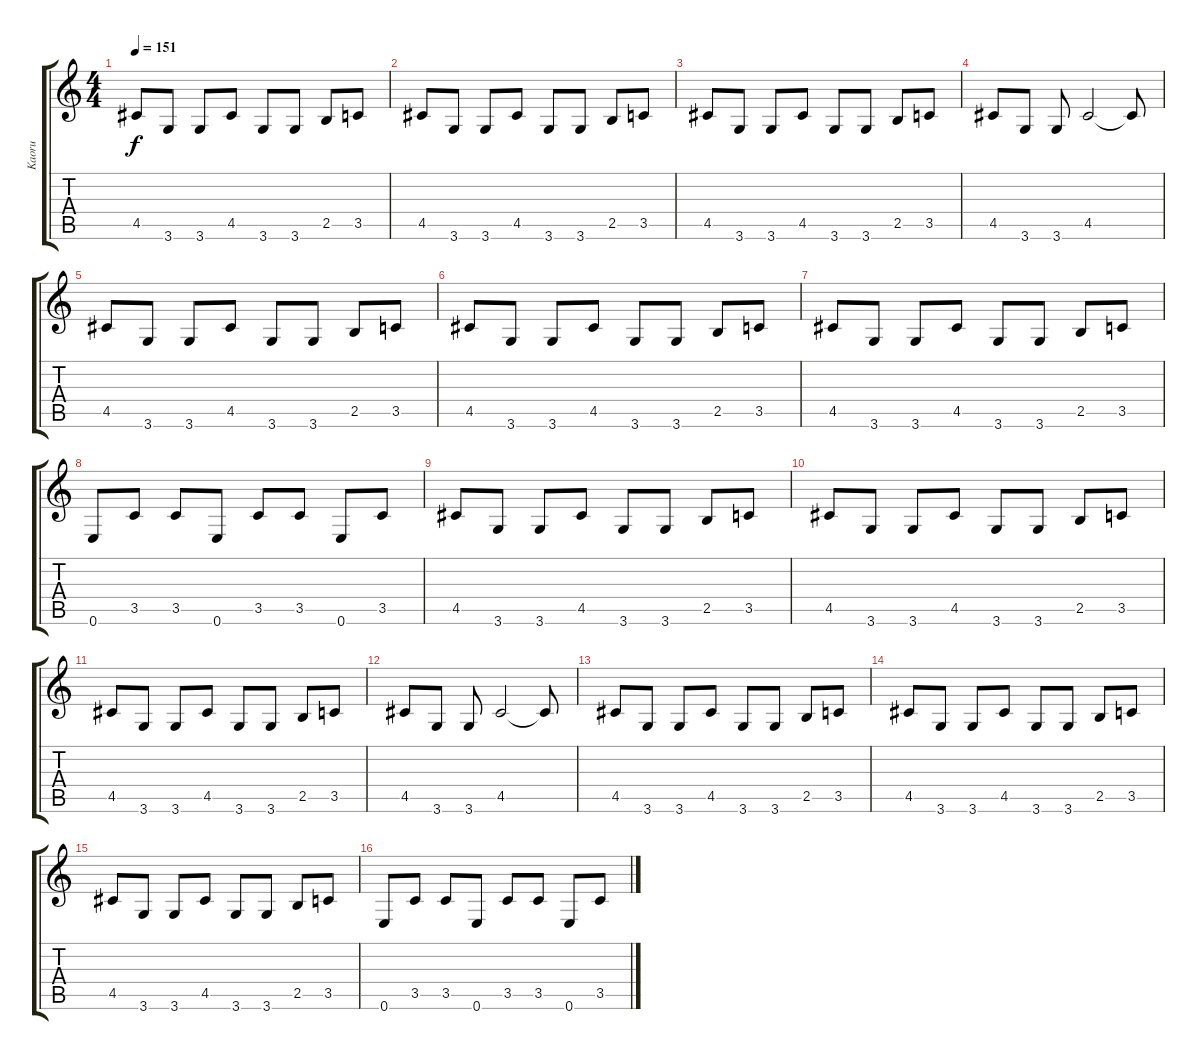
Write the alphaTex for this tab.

\track ("Kaoru" "Kaoru") {instrument distortionguitar}
\staff {score tabs}
\tuning (E4 B3 G3 D3 A2 E2) {hide}
\ts (4 4)
\tempo 151
\clef g2
\ks c
4.5.8{dy f instrument distortionguitar} 3.6.8 3.6.8 4.5.8 3.6.8 3.6.8 2.5.8 3.5.8 |
4.5.8 3.6.8 3.6.8 4.5.8 3.6.8 3.6.8 2.5.8 3.5.8 |
4.5.8 3.6.8 3.6.8 4.5.8 3.6.8 3.6.8 2.5.8 3.5.8 |
4.5.8 3.6.8 3.6.8 4.5.2 4.5{t}.8 |
4.5.8 3.6.8 3.6.8 4.5.8 3.6.8 3.6.8 2.5.8 3.5.8 |
4.5.8 3.6.8 3.6.8 4.5.8 3.6.8 3.6.8 2.5.8 3.5.8 |
4.5.8 3.6.8 3.6.8 4.5.8 3.6.8 3.6.8 2.5.8 3.5.8 |
0.6.8 3.5.8 3.5.8 0.6.8 3.5.8 3.5.8 0.6.8 3.5.8 |
4.5.8 3.6.8 3.6.8 4.5.8 3.6.8 3.6.8 2.5.8 3.5.8 |
4.5.8 3.6.8 3.6.8 4.5.8 3.6.8 3.6.8 2.5.8 3.5.8 |
4.5.8 3.6.8 3.6.8 4.5.8 3.6.8 3.6.8 2.5.8 3.5.8 |
4.5.8 3.6.8 3.6.8 4.5.2 4.5{t}.8 |
4.5.8 3.6.8 3.6.8 4.5.8 3.6.8 3.6.8 2.5.8 3.5.8 |
4.5.8 3.6.8 3.6.8 4.5.8 3.6.8 3.6.8 2.5.8 3.5.8 |
4.5.8 3.6.8 3.6.8 4.5.8 3.6.8 3.6.8 2.5.8 3.5.8 |
0.6.8 3.5.8 3.5.8 0.6.8 3.5.8 3.5.8 0.6.8 3.5.8
